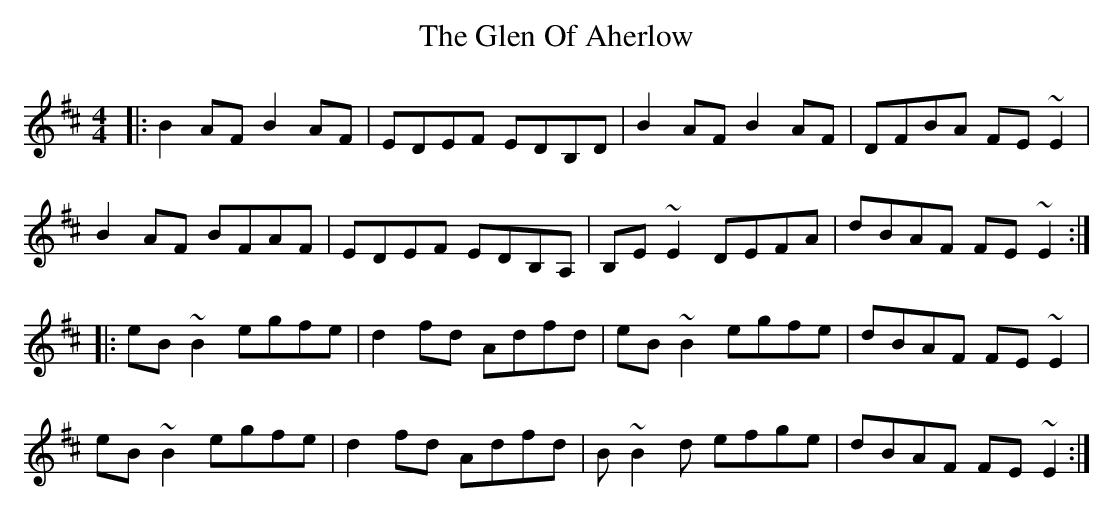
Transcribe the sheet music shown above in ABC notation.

X:1
T: The Glen Of Aherlow
M: 4/4
L: 1/8
K: Edor
|:B2AF B2AF|EDEF EDB,D|B2AF B2AF|DFBA FE~E2|
B2AF BFAF|EDEF EDB,A,|B,E~E2 DEFA|dBAF FE~E2:|
|:eB~B2 egfe|d2fd Adfd|eB~B2 egfe|dBAF FE~E2|
eB~B2 egfe|d2fd Adfd|B~B2d efge|dBAF FE~E2:|
